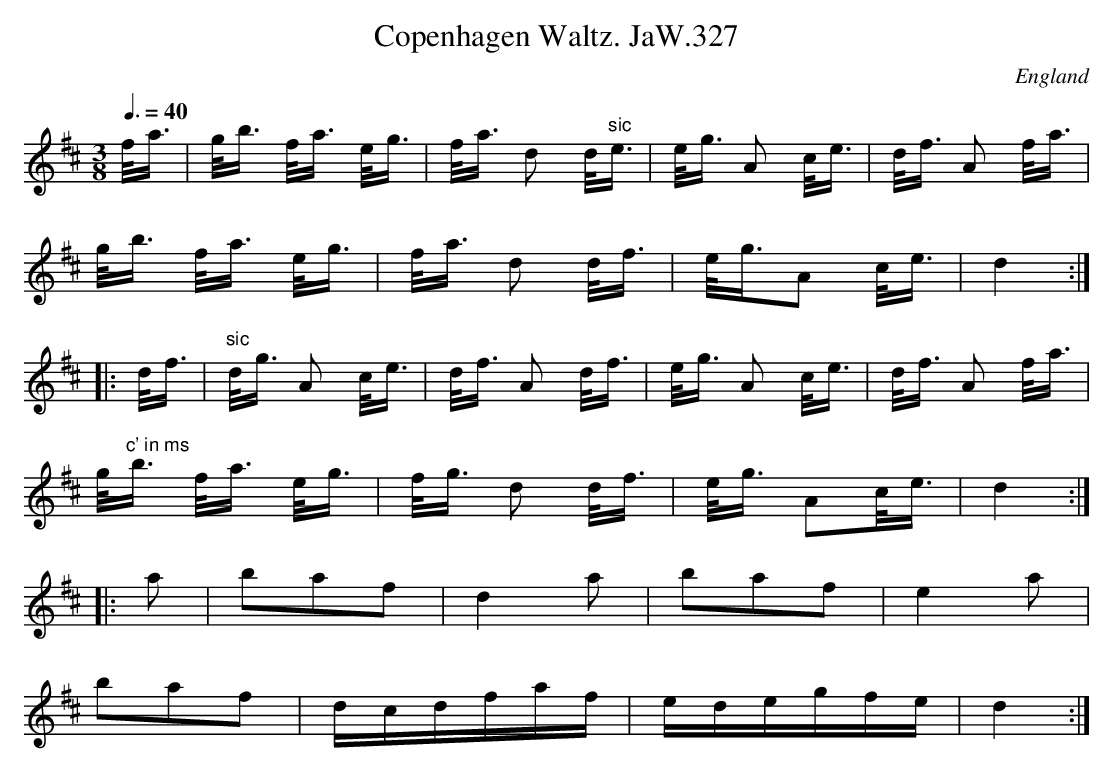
X:1
T:Copenhagen Waltz. JaW.327
M:3/8
L:1/16
Q:3/8=40
O:England
K:D major
f<a|g<b f<a e<g|f<a d2 d<"sic"e|e<g A2 c<e|d<f A2 f<a|!
g<b f<a e<g|f<a d2 d<f|e<gA2 c<e|d4:|!
|:d<f|"sic"d<g A2 c<e|d<f A2 d<f|e<g A2 c<e|d<f A2 f<a|!
g<"^c' in ms"b f<a e<g|f<g d2 d<f|e<g A2c<e|d4:|!
|:a2|b2a2f2|d4a2|b2a2f2|e4a2|!
b2a2f2|dcdfaf|edegfe|d4:|
